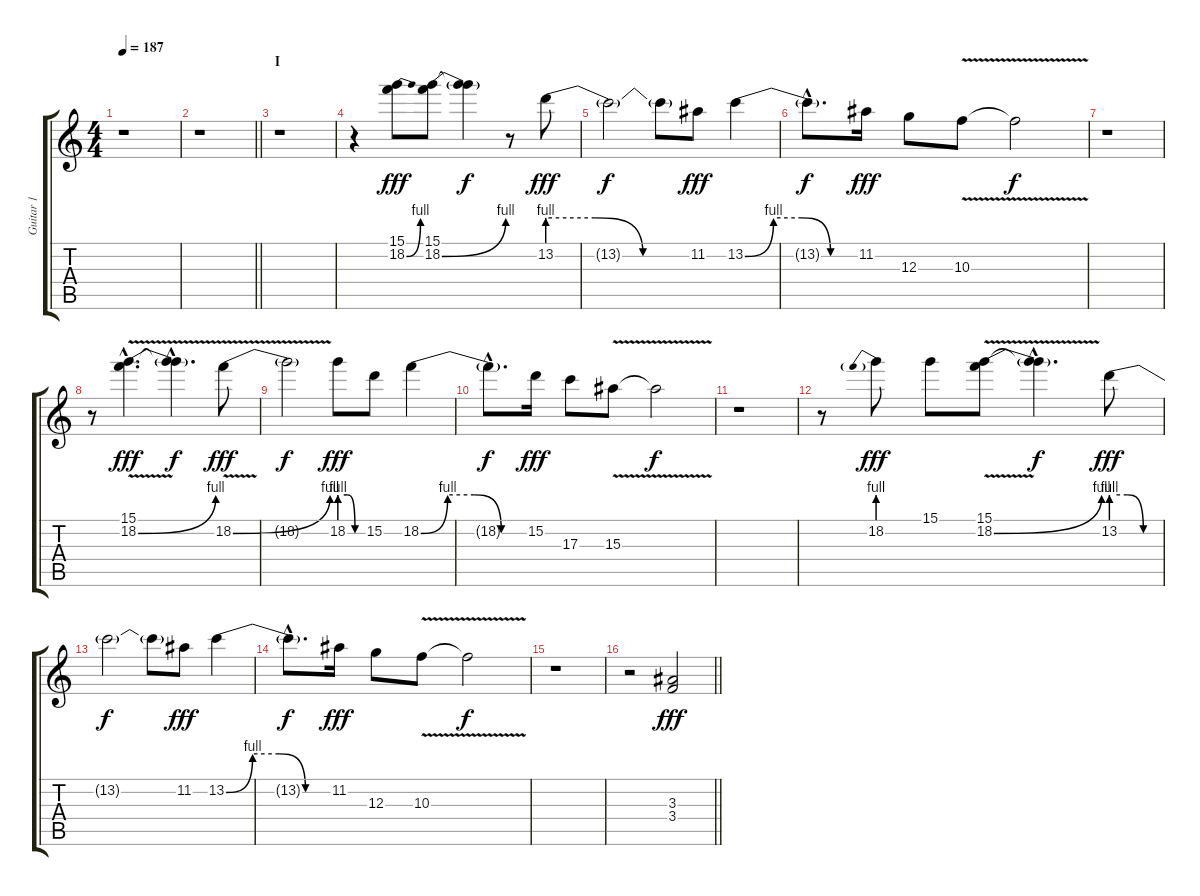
\track ("Guitar 1" "Guitar 1") {instrument distortionguitar}
\staff {score tabs}
\tuning (E4 B3 G3 D3 A2 E2) {hide}
\ts (4 4)
\tempo 187
\clef g2
\ks c
r.1{dy fff} |
\barLineRight lightlight
r.1 |
\section ("" "I")
r.1 |
r.4 (15.1 18.2{be (bend 0 0 60 4)}).8 (15.1 18.2{be (bend 0 0 60 4)}).8 (15.1{t} 18.2{t}).4{dy f} r.8 13.2{be (custom 0 4 20 4 40 0 60 0)}.8{dy fff} |
13.2{t}.2{dy f} 13.2{t}.8 11.2.8{dy fff} 13.2{be (custom 0 0 15 4 30 4 45 0 60 0)}.4 |
13.2{hac t}.8{d dy f} 11.2.16{dy fff} 12.3.8 10.3{v}.8 10.3{t}.2{dy f} |
r.1 |
r.8 (15.1{hac} 18.2{be (bend 0 0 60 4) v hac}).4{d dy fff} (15.1{hac t} 18.2{hac t}).4{d dy f} 18.2{be (bend 0 0 60 4) v}.8{dy fff} |
18.2{t}.2{dy f} 18.2{be (custom 0 4 20 4 40 0 60 0)}.8{dy fff} 15.2.8 18.2{be (custom 0 0 15 4 30 4 45 0 60 0)}.4 |
18.2{hac t}.8{d dy f} 15.2.16{dy fff} 17.3.8 15.3{v}.8 15.3{t}.2{dy f} |
r.1 |
r.8 18.2{be (prebend 0 4 60 4)}.8{dy fff} 15.1.8 (15.1 18.2{be (bend 0 0 60 4) v}).8 (15.1{hac t} 18.2{hac t}).4{d dy f} 13.2{be (custom 0 4 20 4 40 0 60 0)}.8{dy fff} |
13.2{t}.2{dy f} 13.2{t}.8 11.2.8{dy fff} 13.2{be (custom 0 0 15 4 30 4 45 0 60 0)}.4 |
13.2{hac t}.8{d dy f} 11.2.16{dy fff} 12.3.8 10.3{v}.8 10.3{t}.2{dy f} |
r.1 |
\barLineRight lightlight
r.2 (3.3{ss} 3.4{ss}).2{dy fff}
